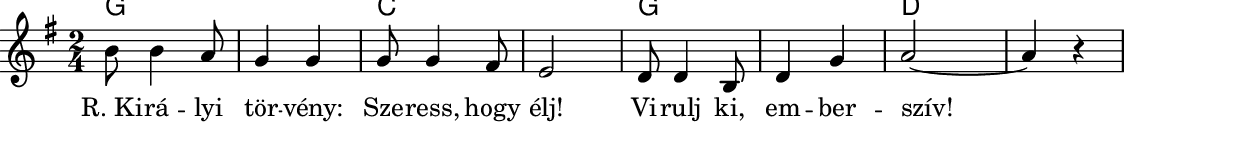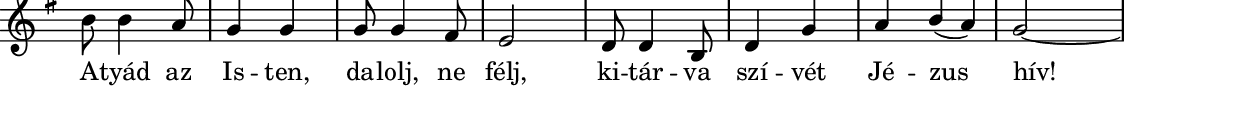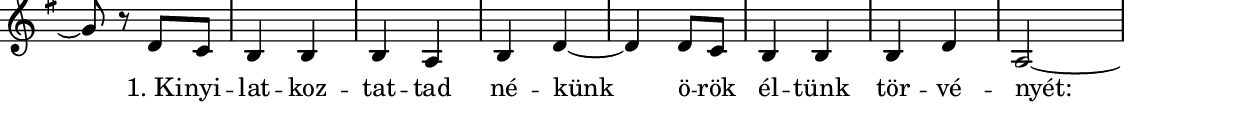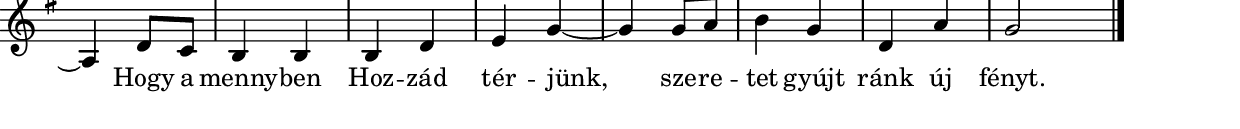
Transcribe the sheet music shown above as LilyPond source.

% MusicXML to Lilypond converter by Kovi

szovegAAA = \lyricmode {  "R. Ki" -- "rá" -- "lyi" "tör" -- "vény:" "Sze" -- "ress," "hogy" "élj!" "Vi" -- "rulj" "ki," "em" -- "ber" -- "szív!" "A" -- "tyád" "az" "Is" -- "ten," "da" -- "lolj," "ne" "félj," "ki" -- "tár" -- "va" "szí" -- "vét" "Jé" -- "zus" "hív!" "1. Ki" -- "nyi" -- "lat" -- "koz" -- "tat" -- "tad" "né" -- "künk" "ö" -- "rök" "él" -- "tünk" "tör" -- "vé" -- "nyét:" "Hogy" "a" "menny" -- "ben" "Hoz" -- "zád" "tér" -- "jünk," "sze" -- "re" -- "tet" "gyújt" "ránk" "új" "fényt."  }

% Analyzing...
% 1 parts
% 1 Staff
% forceBassClefActive = 
melody = {
% 70 notes in the part
% 1 voices

\new Staff
\new Voice {
% 70 notes
% 32 mesaures

% Measure 1
\clef "treble"
\key g \major
\time 2/4 
\once \override Score.RehearsalMark #'self-alignment-X = #LEFT
\mark \markup{ \fontsize #-1 \box Refrén } 
b'8 b'4 a'8 
% Measure 2
g'4 g'4 
% Measure 3
g'8 g'4 fis'8 
% Measure 4
e'2 
% Measure 5
d'8 d'4 b8 
% Measure 6
d'4 g'4 
% Measure 7
a'2~ 
% Measure 8
a'4 r4 
% Measure 9
\break
b'8 b'4 a'8 
% Measure 10
g'4 g'4 
% Measure 11
g'8 g'4 fis'8 
% Measure 12
e'2 
% Measure 13
d'8 d'4 b8 
% Measure 14
d'4 g'4 
% Measure 15
a'4 b'8 (a'8 )
% Measure 16
g'2~ 
% Measure 17
\break
g'8 r8 d'8 c'8 
% Measure 18
b4 b4 
% Measure 19
b4 a4 
% Measure 20
b4 d'4~ 
% Measure 21
d'4 d'8 c'8 
% Measure 22
b4 b4 
% Measure 23
b4 d'4 
% Measure 24
a2~ 
% Measure 25
\break
a4 d'8 c'8 
% Measure 26
b4 b4 
% Measure 27
b4 d'4 
% Measure 28
e'4 g'4~ 
% Measure 29
g'4 g'8 a'8 
% Measure 30
b'4 g'4 
% Measure 31
d'4 a'4 
% Measure 32
g'2 \bar "|." 
} % voice
\addlyrics { \szovegAAA }

} % melody


harmonies = \chordmode {
% 18 chords
\germanChords
g4 s4 s4 s4 c4 s4 s4 s4 g4 s4 s4 s4 d4 s4 s4 s4 g4 s4 s4 s4 c4 s4 s4 s4 g4 s4 s4 s4 d4 s4 g4 s4 s4 s4 g4 s4 s4 s4 g4 s4 s4 s4 g4 s4 s4 s4 d4 s4 s4 s4 g4 s4 s4 s4 c4 s4 s4 s4 g4 s4 d4 s4 g4
}

\include "../../definitions.ly"
